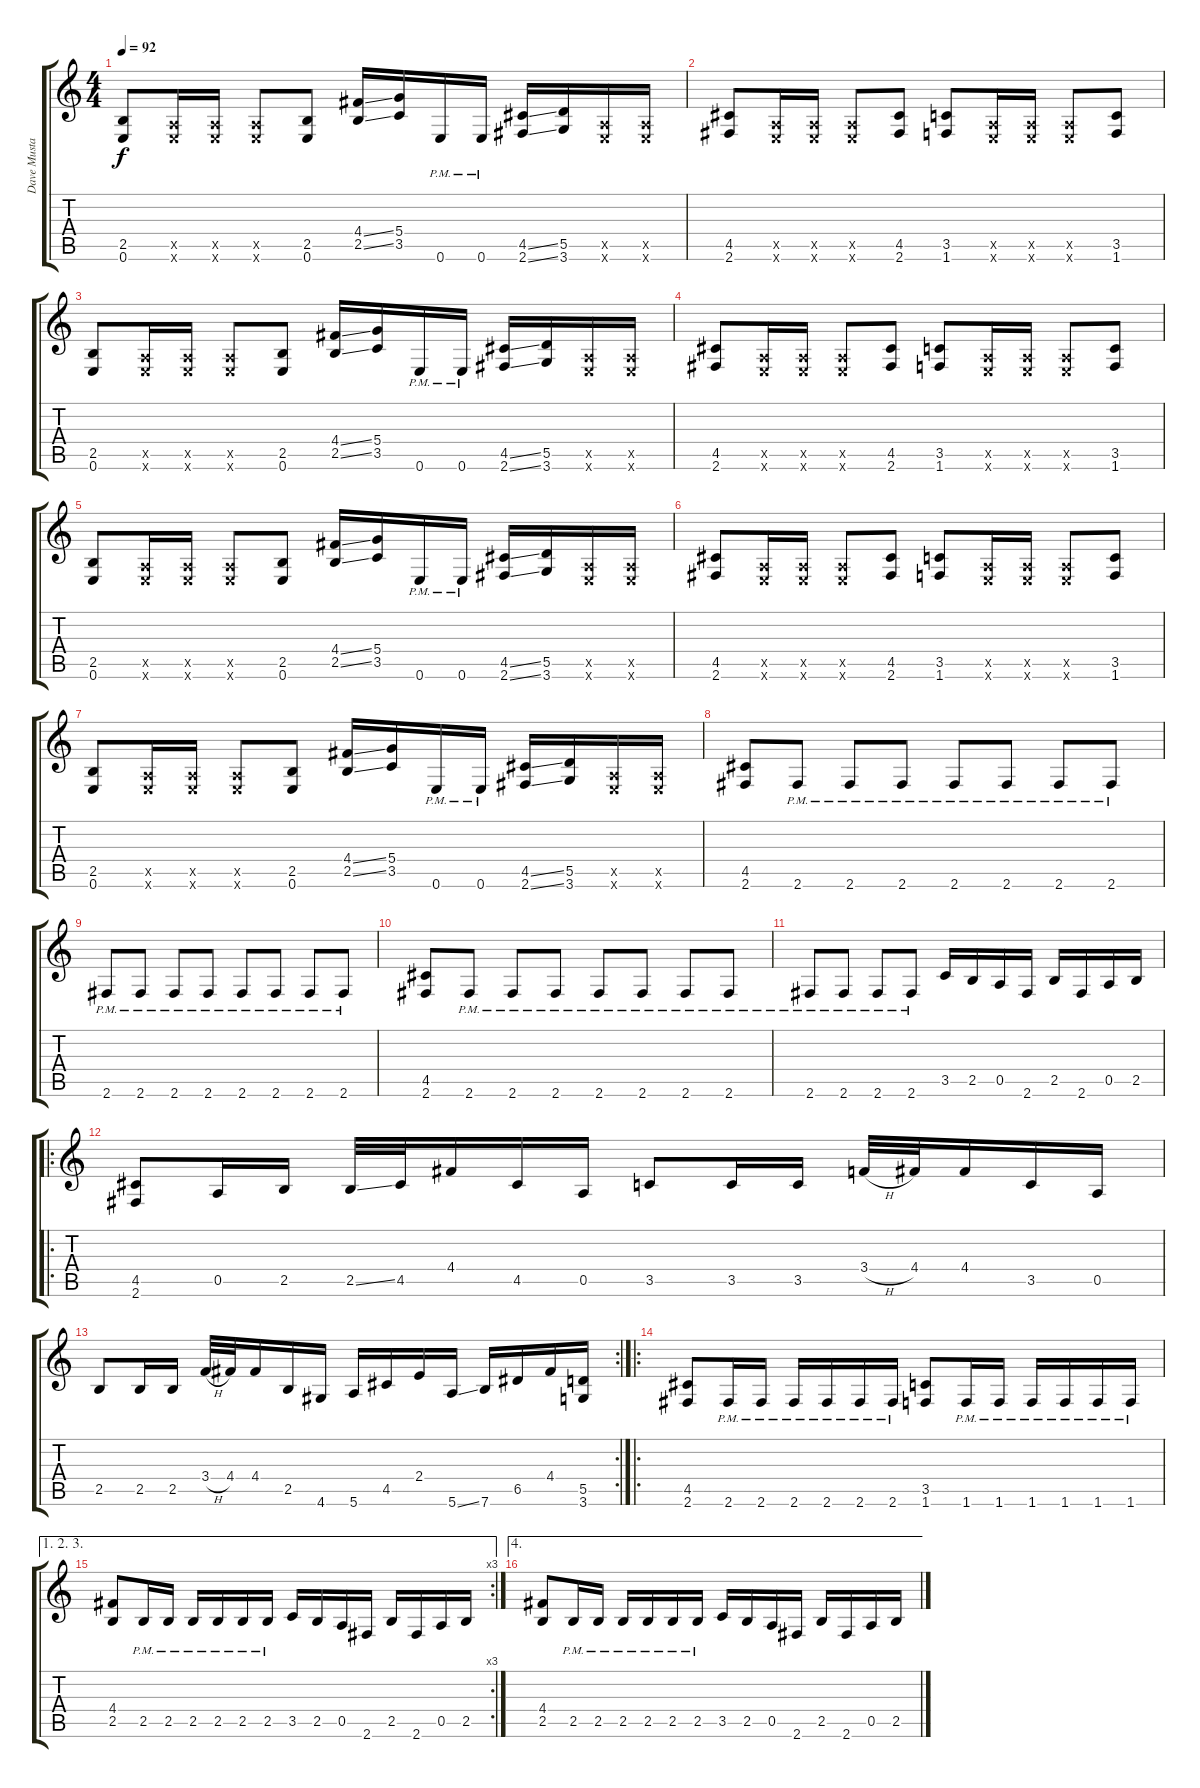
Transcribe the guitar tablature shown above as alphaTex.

\track ("Dave Mustaine" "Dave Musta") {instrument distortionguitar}
\staff {score tabs}
\tuning (E4 B3 G3 D3 A2 E2) {hide}
\ts (4 4)
\tempo 92
\clef g2
\ks c
(2.5 0.6).8{dy f} (0.5{x} 0.6{x}).16 (0.5{x} 0.6{x}).16 (0.5{x} 0.6{x}).8 (2.5 0.6).8 (4.4{ss} 2.5{ss}).16 (5.4 3.5).16 0.6{pm}.16 0.6{pm}.16 (4.5{ss} 2.6{ss}).16 (5.5 3.6).16 (0.5{x} 0.6{x}).16 (0.5{x} 0.6{x}).16 |
(4.5 2.6).8 (0.5{x} 0.6{x}).16 (0.5{x} 0.6{x}).16 (0.5{x} 0.6{x}).8 (4.5 2.6).8 (3.5 1.6).8 (0.5{x} 0.6{x}).16 (0.5{x} 0.6{x}).16 (0.5{x} 0.6{x}).8 (3.5 1.6).8 |
(2.5 0.6).8 (0.5{x} 0.6{x}).16 (0.5{x} 0.6{x}).16 (0.5{x} 0.6{x}).8 (2.5 0.6).8 (4.4{ss} 2.5{ss}).16 (5.4 3.5).16 0.6{pm}.16 0.6{pm}.16 (4.5{ss} 2.6{ss}).16 (5.5 3.6).16 (0.5{x} 0.6{x}).16 (0.5{x} 0.6{x}).16 |
(4.5 2.6).8 (0.5{x} 0.6{x}).16 (0.5{x} 0.6{x}).16 (0.5{x} 0.6{x}).8 (4.5 2.6).8 (3.5 1.6).8 (0.5{x} 0.6{x}).16 (0.5{x} 0.6{x}).16 (0.5{x} 0.6{x}).8 (3.5 1.6).8 |
(2.5 0.6).8 (0.5{x} 0.6{x}).16 (0.5{x} 0.6{x}).16 (0.5{x} 0.6{x}).8 (2.5 0.6).8 (4.4{ss} 2.5{ss}).16 (5.4 3.5).16 0.6{pm}.16 0.6{pm}.16 (4.5{ss} 2.6{ss}).16 (5.5 3.6).16 (0.5{x} 0.6{x}).16 (0.5{x} 0.6{x}).16 |
(4.5 2.6).8 (0.5{x} 0.6{x}).16 (0.5{x} 0.6{x}).16 (0.5{x} 0.6{x}).8 (4.5 2.6).8 (3.5 1.6).8 (0.5{x} 0.6{x}).16 (0.5{x} 0.6{x}).16 (0.5{x} 0.6{x}).8 (3.5 1.6).8 |
(2.5 0.6).8 (0.5{x} 0.6{x}).16 (0.5{x} 0.6{x}).16 (0.5{x} 0.6{x}).8 (2.5 0.6).8 (4.4{ss} 2.5{ss}).16 (5.4 3.5).16 0.6{pm}.16 0.6{pm}.16 (4.5{ss} 2.6{ss}).16 (5.5 3.6).16 (0.5{x} 0.6{x}).16 (0.5{x} 0.6{x}).16 |
(4.5 2.6).8 2.6{pm}.8 2.6{pm}.8 2.6{pm}.8 2.6{pm}.8 2.6{pm}.8 2.6{pm}.8 2.6{pm}.8 |
2.6{pm}.8 2.6{pm}.8 2.6{pm}.8 2.6{pm}.8 2.6{pm}.8 2.6{pm}.8 2.6{pm}.8 2.6{pm}.8 |
(4.5 2.6).8 2.6{pm}.8 2.6{pm}.8 2.6{pm}.8 2.6{pm}.8 2.6{pm}.8 2.6{pm}.8 2.6{pm}.8 |
2.6{pm}.8 2.6{pm}.8 2.6{pm}.8 2.6{pm}.8 3.5.16 2.5.16 0.5.16 2.6.16 2.5.16 2.6.16 0.5.16 2.5.16 |
\ro
(4.5 2.6).8 0.5.16 2.5.16 2.5{ss}.32 4.5.32 4.4.16 4.5.16 0.5.16 3.5.8 3.5.16 3.5.16 3.4{h}.32 4.4.32 4.4.16 3.5.16 0.5.16 |
\rc 2
2.5.8 2.5.16 2.5.16 3.4{h}.32 4.4.32 4.4.16 2.5.16 4.6.16 5.6.16 4.5.16 2.4.16 5.6{ss}.16 7.6.16 6.5.16 4.4.16 (5.5 3.6).16 |
\ro
(4.5 2.6).8 2.6{pm}.16 2.6{pm}.16 2.6{pm}.16 2.6{pm}.16 2.6{pm}.16 2.6{pm}.16 (3.5 1.6).8 1.6{pm}.16 1.6{pm}.16 1.6{pm}.16 1.6{pm}.16 1.6{pm}.16 1.6{pm}.16 |
\ae (1 2 3)
\rc 3
(4.4 2.5).8 2.5{pm}.16 2.5{pm}.16 2.5{pm}.16 2.5{pm}.16 2.5{pm}.16 2.5{pm}.16 3.5.16 2.5.16 0.5.16 2.6.16 2.5.16 2.6.16 0.5.16 2.5.16 |
\ae 4
(4.4 2.5).8 2.5{pm}.16 2.5{pm}.16 2.5{pm}.16 2.5{pm}.16 2.5{pm}.16 2.5{pm}.16 3.5.16 2.5.16 0.5.16 2.6.16 2.5.16 2.6.16 0.5.16 2.5.16
